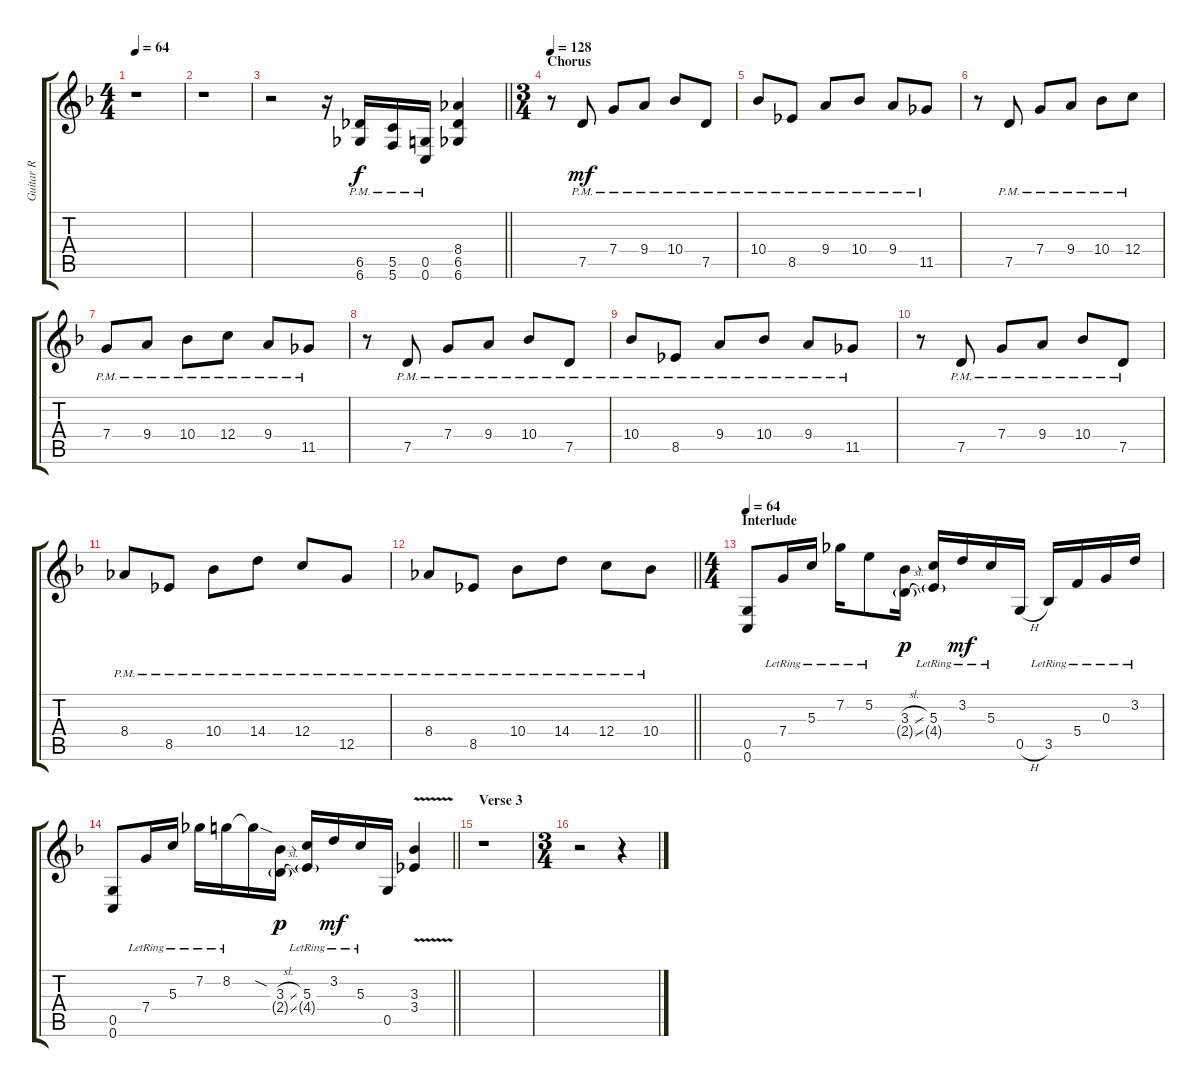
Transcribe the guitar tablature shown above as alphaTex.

\track ("Guitar R" "Guitar R") {instrument overdrivenguitar}
\staff {score tabs}
\tuning (E4 B3 G3 C3 G2 C2) {hide}
\ts (4 4)
\tempo 64
\clef g2
\ks f
r.1{dy f} |
r.1 |
\barLineRight lightlight
r.2 r.16 (6.5{pm} 6.6{pm}).16 (5.5{pm} 5.6{pm}).16 (0.5{pm} 0.6{pm}).16 (8.4 6.5 6.6).4 |
\ts (3 4)
\section ("" "Chorus")
\tempo 128
r.8 7.5{pm}.8{dy mf} 7.4{pm}.8 9.4{pm}.8 10.4{pm}.8 7.5{pm}.8 |
10.4{pm}.8 8.5{pm}.8 9.4{pm}.8 10.4{pm}.8 9.4{pm}.8 11.5{pm}.8 |
r.8 7.5{pm}.8 7.4{pm}.8 9.4{pm}.8 10.4{pm}.8 12.4{pm}.8 |
7.4{pm}.8 9.4{pm}.8 10.4{pm}.8 12.4{pm}.8 9.4{pm}.8 11.5{pm}.8 |
r.8 7.5{pm}.8 7.4{pm}.8 9.4{pm}.8 10.4{pm}.8 7.5{pm}.8 |
10.4{pm}.8 8.5{pm}.8 9.4{pm}.8 10.4{pm}.8 9.4{pm}.8 11.5{pm}.8 |
r.8 7.5{pm}.8 7.4{pm}.8 9.4{pm}.8 10.4{pm}.8 7.5{pm}.8 |
8.4{pm}.8 8.5{pm}.8 10.4{pm}.8 14.4{pm}.8 12.4{pm}.8 12.5{pm}.8 |
\barLineRight lightlight
8.4{pm}.8 8.5{pm}.8 10.4{pm}.8 14.4{pm}.8 12.4{pm}.8 10.4{pm}.8 |
\ts (4 4)
\section ("" "Interlude")
\tempo 64
(0.5 0.6).8 7.4{lr}.16 5.3{lr}.16 7.2{lr}.16 5.2{lr}.8 (3.3{sl} 2.4{sl g}).16{dy p} (5.3{lr} 4.4{g lr}).16 3.2{lr}.16{dy mf} 5.3{lr}.16 0.5{h}.16 3.5{lr}.16 5.4{lr}.16 0.3{lr}.16 3.2{lr}.16 |
\barLineRight lightlight
(0.5 0.6).8 7.4{lr}.16 5.3{lr}.16 7.2{lr}.16 8.2{lr}.16 8.2{sod t}.16 (3.3{sl} 2.4{sl g}).16{dy p} (5.3{lr} 4.4{g lr}).16 3.2{lr}.16{dy mf} 5.3{lr}.16 0.5.16 (3.3{v} 3.4{v}).4 |
\section ("" "Verse 3")
r.1 |
\ts (3 4)
r.2 r.4
